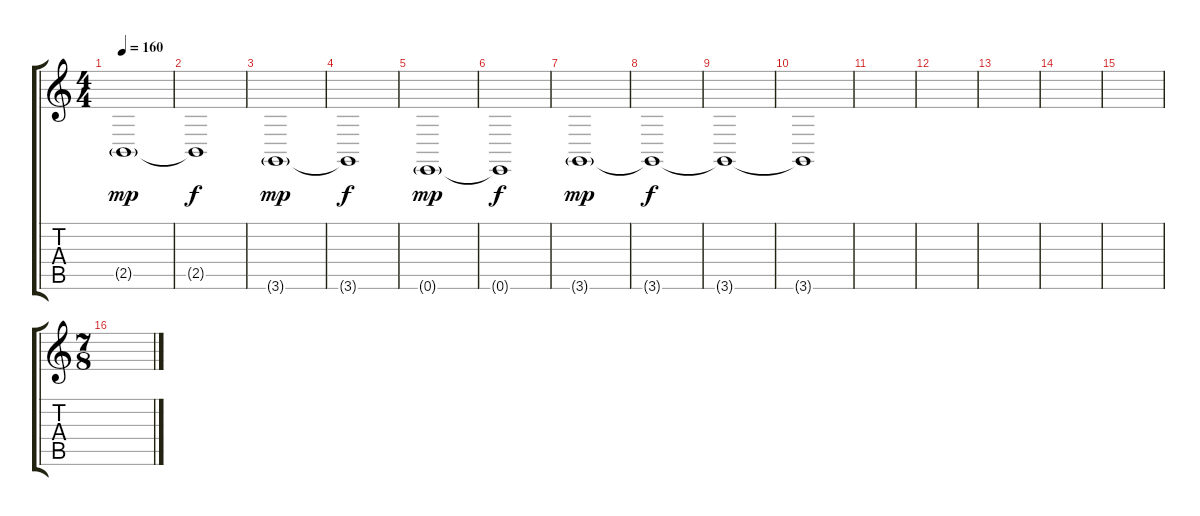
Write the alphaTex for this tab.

\track "" {instrument stringensemble1}
\staff {score tabs}
\tuning (E4 B3 G3 D3 A2 E2) {hide}
\ts (4 4)
\tempo 160
\clef g2
\ks c
2.5{g}.1{dy mp} |
2.5{t}.1{dy f} |
3.6{g}.1{dy mp} |
3.6{t}.1{dy f} |
0.6{g}.1{dy mp} |
0.6{t}.1{dy f} |
3.6{g}.1{dy mp} |
3.6{t}.1{dy f} |
3.6{t}.1 |
3.6{t}.1 |
|
|
|
|
|
\ts (7 8)
